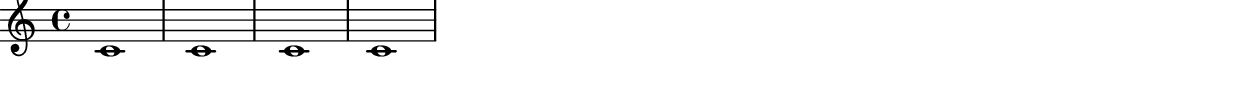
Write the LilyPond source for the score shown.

%% Generated by lilypond-book.py
%% Options: [exampleindent=10.16\mm,indent=0\mm,line-width=160\mm]
\include "lilypond-book-preamble.ly"


% ****************************************************************
% Start cut-&-pastable-section
% ****************************************************************



\paper {
  indent = 0\mm
  line-width = 160\mm
  % offset the left padding, also add 1mm as lilypond creates cropped
  % images with a little space on the right
  line-width = #(- line-width (* mm  3.000000) (* mm 1))
}

\layout {
  
}





% ****************************************************************
% ly snippet:
% ****************************************************************
\sourcefilename "/home/karlin/lilypond-git/input/regression/fret-diagrams-landscape.ly"
\sourcefileline 0
\version "2.17.6"

\header {
  texidoc="
Fret diagrams can be presented in landscape mode.

"
}

\layout { ragged-right = ##t }

<<
  \chords {
    c1 |
    c1 |
    c1 |
    c1
  }

  \new Voice {
    \textLengthOn
    \override TextScript.fret-diagram-details.orientation = #'landscape

     %% C major for guitar, regular style
    c'1 ^\markup {
            \fret-diagram #"6-x;5-3-3;4-2-2;3-o;2-1;1-o;"}

     %% C major for guitar with barre on fret 3, regular style
    \once \override TextScript.fret-diagram-details.label-dir = #LEFT
    \once \override TextScript.fret-diagram-details.barre-type = #'straight
    c' ^\markup {
            \fret-diagram 
               #"f:1;s:1.2;6-x;c:5-1-3;5-3-1;4-5-2;3-5-3;2-5-4;1-3-1;"}

     %% C major for guitar with two barres, regular style

    c' ^\markup {
            \fret-diagram 
              #"f:2;h:5;6-x;c:5-1-3;5-3-1;c:4-2-5;4-5-4;3-5-4;2-5-4;1-3-1;"}
   
     %% C major for guitar, with capo 
    c' ^\markup {
            \fret-diagram-verbose #'((mute 6)
                                     (capo 3)
                                     (place-fret 4 5 1)
                                     (place-fret 3 5 2)
                                     (place-fret 2 5 3))}

 }
>>





% ****************************************************************
% end ly snippet
% ****************************************************************
